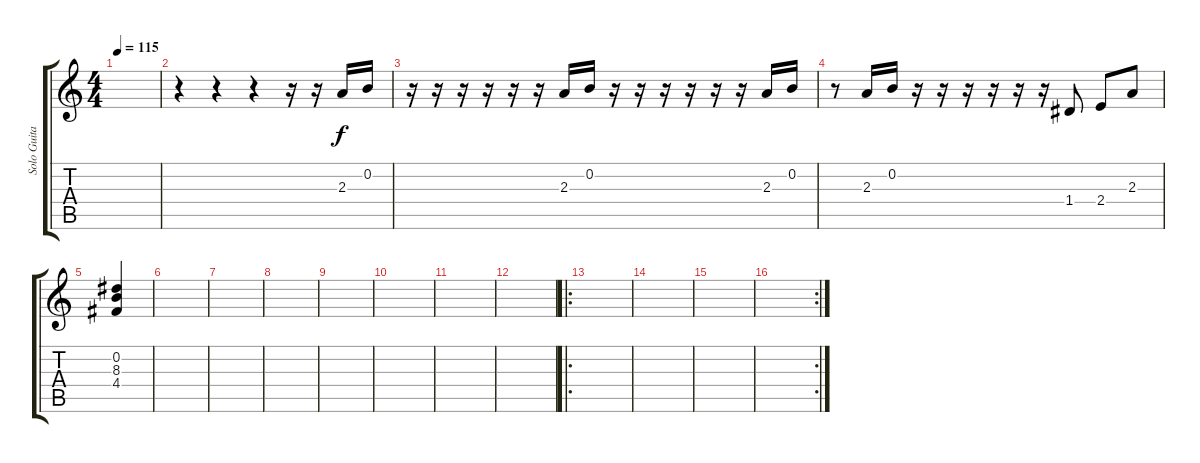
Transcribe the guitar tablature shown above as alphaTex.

\track ("Solo Guitar 1" "Solo Guita") {instrument distortionguitar}
\staff {score tabs}
\tuning (E4 B3 G3 D3 A2 E2) {hide}
\ts (4 4)
\tempo 115
\clef g2
\ks c
|
r.4 r.4 r.4 r.16 r.16 2.3.16 0.2.16 |
r.16 r.16 r.16 r.16 r.16 r.16 2.3.16 0.2.16 r.16 r.16 r.16 r.16 r.16 r.16 2.3.16 0.2.16 |
r.8 2.3.16 0.2.16 r.16 r.16 r.16 r.16 r.16 r.16 1.4.8 2.4.8 2.3.8 |
(0.2 8.3 4.4).4 |
|
|
|
|
|
|
|
\ro
|
|
|
\rc 2
